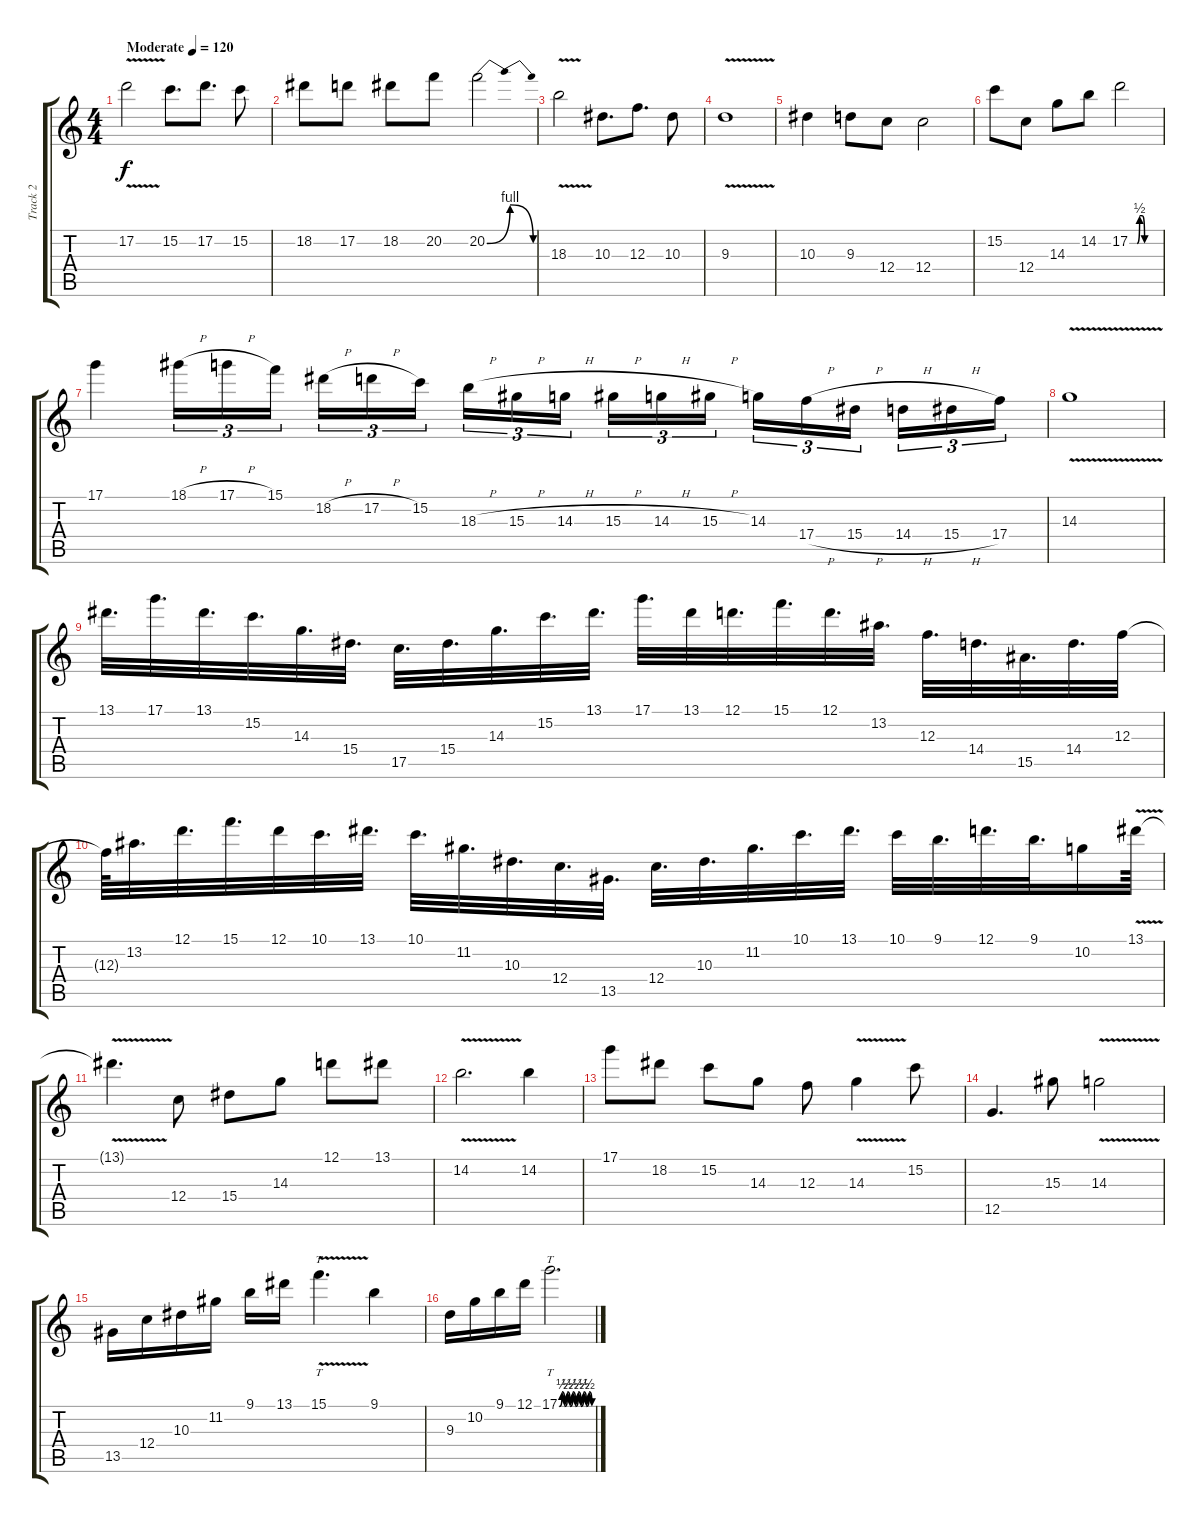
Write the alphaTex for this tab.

\track ("Track 2" "Track 2") {instrument distortionguitar}
\staff {score tabs}
\tuning (D4 A3 F3 C3 G2 C2) {hide}
\ts (4 4)
\tempo (120 "Moderate")
\clef g2
\ks c
17.2{v}.2{dy f instrument distortionguitar} 15.2.8{d} 17.2.8{d} 15.2.8 |
18.2.8 17.2.8 18.2.8 20.2.8 20.2{be (bendrelease 0 0 30 4 45 4 60 0)}.2 |
18.3{v}.2 10.3.8{d} 12.3.8{d} 10.3.8 |
9.3{v}.1 |
10.3.4 9.3.8 12.4.8 12.4.2 |
15.2.8 12.4.8 14.3.8 14.2.8 17.2{be (custom 0 0 15 0 20 2 25 2 30 0 45 0 60 0)}.2 |
17.1.4 18.1{h}.16{tu (3 2)} 17.1{h}.16{tu (3 2)} 15.1.16{tu (3 2)} 18.2{h}.16{tu (3 2)} 17.2{h}.16{tu (3 2)} 15.2.16{tu (3 2)} 18.3{h}.16{tu (3 2)} 15.3{h}.16{tu (3 2)} 14.3{h}.16{tu (3 2)} 15.3{h}.16{tu (3 2)} 14.3{h}.16{tu (3 2)} 15.3{h}.16{tu (3 2)} 14.3.16{tu (3 2)} 17.4{h}.16{tu (3 2)} 15.4{h}.16{tu (3 2)} 14.4{h}.16{tu (3 2)} 15.4{h}.16{tu (3 2)} 17.4.16{tu (3 2)} |
14.3{v}.1 |
13.1.32{d} 17.1.32{d} 13.1.32{d} 15.2.32{d} 14.3.32{d} 15.4.32{d} 17.5.32{d} 15.4.32{d} 14.3.32{d} 15.2.32{d} 13.1.32{d} 17.1.32{d} 13.1.32 12.1.32{d} 15.1.32{d} 12.1.32{d} 13.2.32{d} 12.3.32{d} 14.4.32{d} 15.5.32{d} 14.4.32{d} 12.3.32 |
12.3{t}.64 13.2.32{d} 12.1.32{d} 15.1.32{d} 12.1.32 10.1.32{d} 13.1.32{d} 10.1.32{d} 11.2.32{d} 10.3.32{d} 12.4.32{d} 13.5.32{d} 12.4.32{d} 10.3.32{d} 11.2.32{d} 10.1.32{d} 13.1.32{d} 10.1.32 9.1.32{d} 12.1.32{d} 9.1.32{d} 10.2.16 13.1{v}.64 |
13.1{v t}.4{d} 12.4.8 15.4.8 14.3.8 12.1.8 13.1.8 |
14.2{v}.2{d} 14.2.4 |
17.1.8 18.2.8 15.2.8 14.3.8 12.3.8 14.3{v}.4 15.2.8 |
12.5.4{d} 15.3.8 14.3{v}.2 |
13.5.16 12.4.16 10.3.16 11.2.16 9.1.16 13.1.16 15.1{v}.4{tt d} 9.1.4 |
9.3.16 10.2.16 9.1.16 12.1.16 17.1{be (custom 0 0 5 2 10 0 15 2 20 0 25 2 30 0 35 2 40 0 45 2 50 0 55 2 60 0)}.2{tt d}
